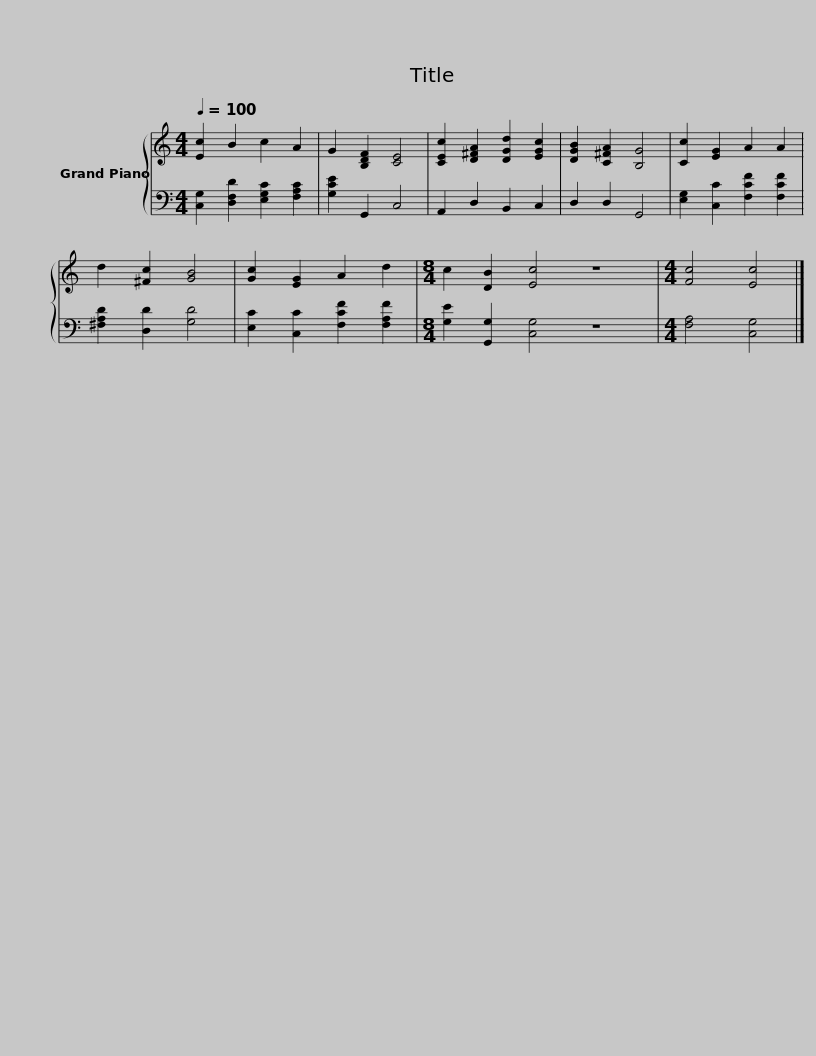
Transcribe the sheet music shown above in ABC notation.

X:1
%%score { 1 | 2 }
L:1/8
Q:1/4=100
M:4/4
I:linebreak $
K:C
V:1 treble
V:2 bass
V:1
 [Ec]2 B2 c2 A2 | G2 [B,DF]2 [CE]4 | [CEc]2 [D^FA]2 [DGd]2 [EGc]2 | [DGB]2 [C^FA]2 [B,G]4 | [Cc]2 [EG]2 A2 A2 | %5
 d2 [^Fc]2 [GB]4 | [Gc]2 [EG]2 A2 d2 |[M:8/4] c2 [DB]2 [Ec]4 z8 |$[M:4/4] [Fc]4 [Ec]4 |] %9
V:2
 [C,G,]2 [D,F,D]2 [E,G,C]2 [F,A,C]2 | [G,CE]2 G,,2 C,4 | A,,2 D,2 B,,2 C,2 | D,2 D,2 G,,4 | [E,G,]2 [C,C]2 [F,CF]2 [F,CF]2 | %5
 [^F,A,D]2 [D,D]2 [G,D]4 | [E,C]2 [C,C]2 [F,CF]2 [F,A,F]2 |[M:8/4] [G,E]2 [G,,G,]2 [C,G,]4 z8 |$[M:4/4] [F,A,]4 [C,G,]4 |] %9
